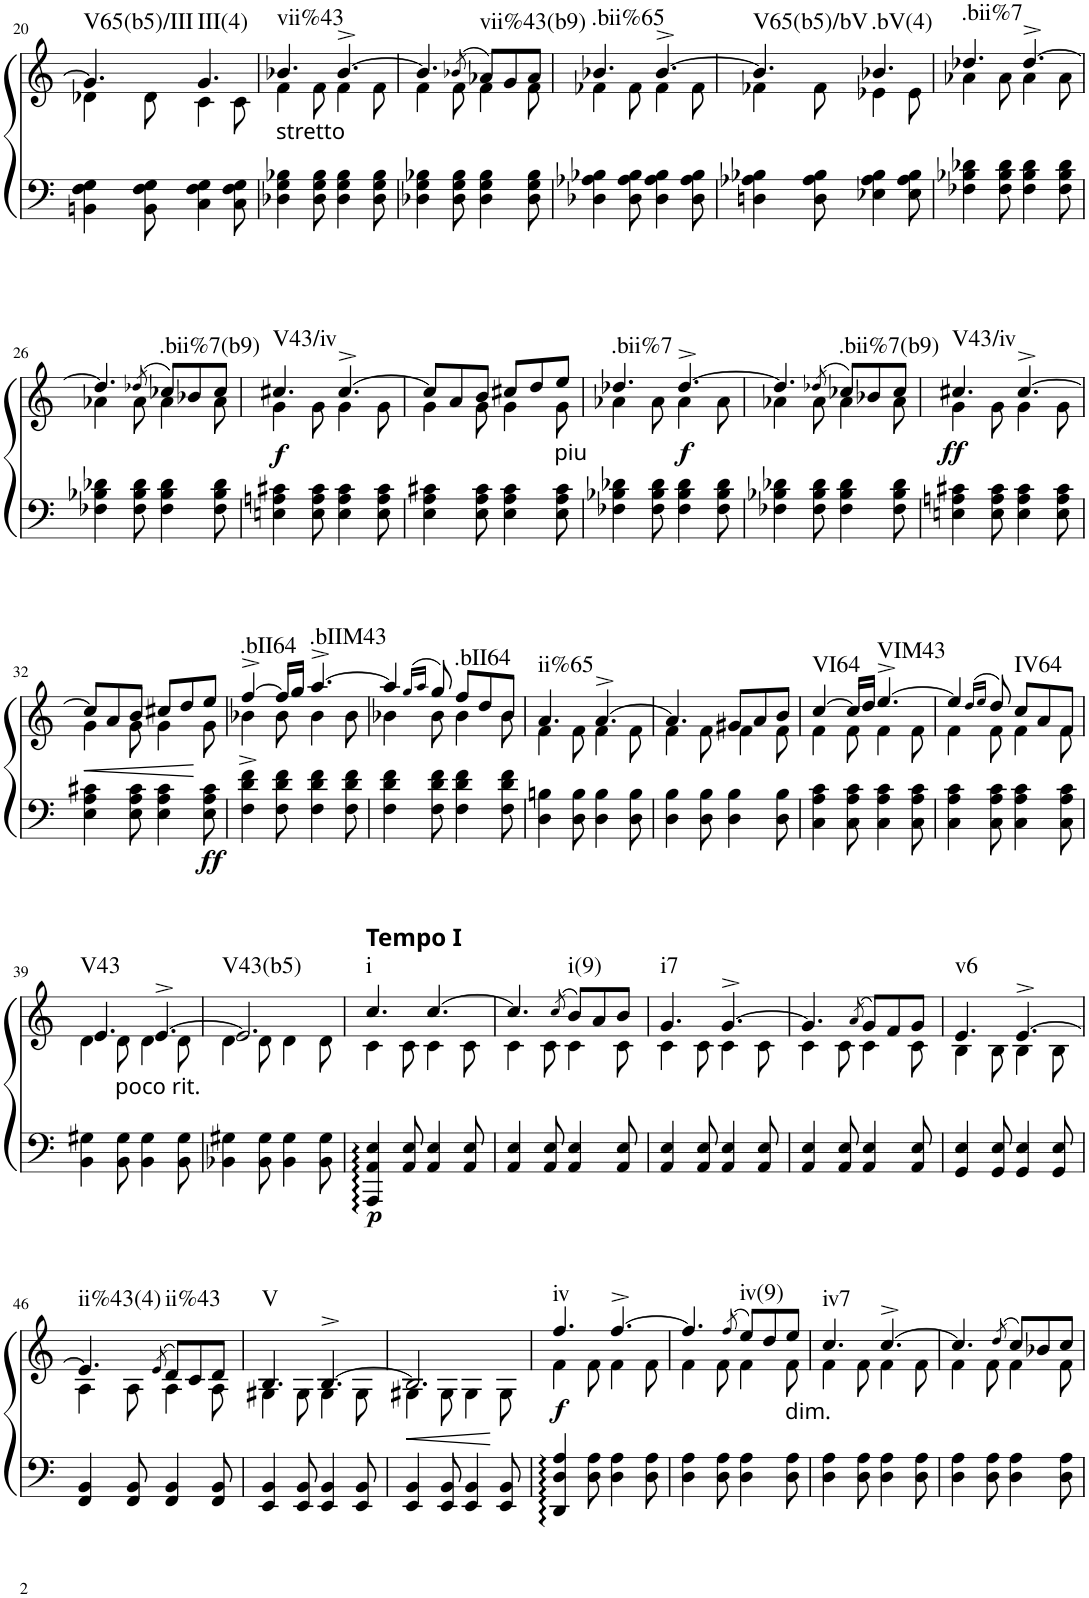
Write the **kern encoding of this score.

**kern	**kern	**dynam	**harte
*part1	*part1	*part1	*part1
*staff2	*staff1	*staff1/2	*
*I"Klavier	*	*	*
*I'Klav.	*	*	*
!!LO:PB:g=z
*clefF4	*clefG2	*	*
*k[]	*k[]	*	*
*M6/8	*M6/8	*	*
=20	=20	=20	=20
*	*^	*	*
!	!	!	!	!LO:H:kt=V65(b5)/III
4BBn\ 4F\ 4G\	4.g/]	4d-X\	.	N
8BB\ 8F\ 8G\	.	8d-\	.	.
!	!	!	!	!LO:H:kt=III(4)
4C\ 4F\ 4G\	4.g/	4c\	.	N
8C\ 8F\ 8G\	.	8c\	.	.
=21	=21	=21	=21	=21
!LO:TX:a:t=stretto	!	!	!	!LO:H:kt=vii%43
4D-X\ 4G\ 4B-X\	4.b-X/	4f\	.	N
8D-\ 8G\ 8B-\	.	8f\	.	.
4D-\ 4G\ 4B-\	[4.b-^/	4f\	.	.
8D-\ 8G\ 8B-\	.	8f\	.	.
=22	=22	=22	=22	=22
4D-X\ 4G\ 4B-X\	4.b-/]	4f\	.	.
8D-\ 8G\ 8B-\	.	8f\	.	.
.	(8qb-X/	.	.	.
!	!	!	!	!LO:H:kt=vii%43(b9)
4D-\ 4G\ 4B-\	8a-X/L)	4f\	.	N
.	8g/	.	.	.
8D-\ 8G\ 8B-\	8a-/J	8f\	.	.
=23	=23	=23	=23	=23
!	!	!	!	!LO:H:kt=.bii%65
4D-X\ 4A-X\ 4B-X\	4.b-X/	4f-X\	.	N
8D-\ 8A-\ 8B-\	.	8f-\	.	.
4D-\ 4A-\ 4B-\	[4.b-^/	4f-\	.	.
8D-\ 8A-\ 8B-\	.	8f-\	.	.
=24	=24	=24	=24	=24
!	!	!	!	!LO:H:kt=V65(b5)/bV
4Dn\ 4A-X\ 4B-X\	4.b-/]	4f-X\	.	N
8D\ 8A-\ 8B-\	.	8f-\	.	.
!	!	!	!	!LO:H:kt=.bV(4)
4E-X\ 4A-\ 4B-\	4.b-X/	4e-X\	.	N
8E-\ 8A-\ 8B-\	.	8e-\	.	.
=25	=25	=25	=25	=25
!	!	!	!	!LO:H:kt=.bii%7
4F-X\ 4B-X\ 4d-X\	4.dd-X/	4a-X\	.	N
8F-\ 8B-\ 8d-\	.	8a-\	.	.
4F-\ 4B-\ 4d-\	[4.dd-^/	4a-\	.	.
8F-\ 8B-\ 8d-\	.	8a-\	.	.
!!LO:LB:g=z	!!
=26	=26	=26	=26	=26
4F-X\ 4B-X\ 4d-X\	4.dd-/]	4a-X\	.	.
8F-\ 8B-\ 8d-\	.	8a-\	.	.
.	(8qdd-X/	.	.	.
!	!	!	!	!LO:H:kt=.bii%7(b9)
4F-\ 4B-\ 4d-\	8cc-X/L)	4a-\	.	N
.	8b-X/	.	.	.
8F-\ 8B-\ 8d-\	8cc-/J	8a-\	.	.
=27	=27	=27	=27	=27
!	!	!	!LO:DY:b	!LO:H:kt=V43/iv
4En\ 4An\ 4c#X\	4.cc#X/	4g\	f	N
8E\ 8A\ 8c#\	.	8g\	.	.
4E\ 4A\ 4c#\	[4.cc#^/	4g\	.	.
8E\ 8A\ 8c#\	.	8g\	.	.
=28	=28	=28	=28	=28
4E\ 4A\ 4c#X\	8cc#/L]	4g\	.	.
.	8a/	.	.	.
8E\ 8A\ 8c#\	8b/J	8g\	.	.
4E\ 4A\ 4c#\	8cc#X/L	4g\	.	.
.	8dd/	.	.	.
!LO:TX:a:t=piu	!	!	!	!
8E\ 8A\ 8c#\	8ee/J	8g\	.	.
=29	=29	=29	=29	=29
!	!	!	!	!LO:H:kt=.bii%7
4F-X\ 4B-X\ 4d-X\	4.dd-X/	4a-X\	.	N
8F-\ 8B-\ 8d-\	.	8a-\	.	.
!	!	!	!LO:DY:b	!
4F-\ 4B-\ 4d-\	[4.dd-^/	4a-\	f	.
8F-\ 8B-\ 8d-\	.	8a-\	.	.
=30	=30	=30	=30	=30
4F-X\ 4B-X\ 4d-X\	4.dd-/]	4a-X\	.	.
8F-\ 8B-\ 8d-\	.	8a-\	.	.
.	(8qdd-X/	.	.	.
!	!	!	!	!LO:H:kt=.bii%7(b9)
4F-\ 4B-\ 4d-\	8cc-X/L)	4a-\	.	N
.	8b-X/	.	.	.
8F-\ 8B-\ 8d-\	8cc-/J	8a-\	.	.
=31	=31	=31	=31	=31
!	!	!	!LO:DY:b	!LO:H:kt=V43/iv
4En\ 4An\ 4c#X\	4.cc#X/	4g\	ff	N
8E\ 8A\ 8c#\	.	8g\	.	.
4E\ 4A\ 4c#\	[4.cc#^/	4g\	.	.
8E\ 8A\ 8c#\	.	8g\	.	.
!!LO:LB:g=z	!!
=32	=32	=32	=32	=32
!	!	!	!LO:HP:b	!
4E\ 4A\ 4c#X\	8cc#/L]	4g\	<	.
.	8a/	.	.	.
8E\ 8A\ 8c#\	8b/J	8g\	.	.
4E\ 4A\ 4c#\	8cc#X/L	4g\	.	.
.	8dd/	.	.	.
8E\ 8A\ 8c#\	8ee/J	8g\	[	.
=33	=33	=33	=33	=33
!	!	!	!LO:DY:b=2	!LO:H:kt=.bII64
4F\^ 4d\^ 4f\^	[4ff^/	4b-X\	ff	N
8F\ 8d\ 8f\	16ff/LL]	8b-\	.	.
.	16gg/JJ	.	.	.
!	!	!	!	!LO:H:kt=.bIIM43
4F\ 4d\ 4f\	[4.aa^/	4b-\	.	N
8F\ 8d\ 8f\	.	8b-\	.	.
=34	=34	=34	=34	=34
4F\ 4d\ 4f\	4aa/]	4b-X\	.	.
.	(16qgg/LL	.	.	.
.	16qaa/JJ	.	.	.
8F\ 8d\ 8f\	8gg/)	8b-\	.	.
!	!	!	!	!LO:H:kt=.bII64
4F\ 4d\ 4f\	8ff/L	4b-\	.	N
.	8dd/	.	.	.
8F\ 8d\ 8f\	8b-/J	8b-\	.	.
=35	=35	=35	=35	=35
!	!	!	!	!LO:H:kt=ii%65
4D\ 4Bn\	4.a/	4f\	.	N
8D\ 8B\	.	8f\	.	.
4D\ 4B\	[4.a^/	4f\	.	.
8D\ 8B\	.	8f\	.	.
=36	=36	=36	=36	=36
4D\ 4B\	4.a/]	4f\	.	.
8D\ 8B\	.	8f\	.	.
4D\ 4B\	8g#X/L	4f\	.	.
.	8a/	.	.	.
8D\ 8B\	8b/J	8f\	.	.
=37	=37	=37	=37	=37
!	!	!	!	!LO:H:kt=VI64
4C\ 4A\ 4c\	[4cc/	4f\	.	N
8C\ 8A\ 8c\	16cc/LL]	8f\	.	.
.	16dd/JJ	.	.	.
!	!	!	!	!LO:H:kt=VIM43
4C\ 4A\ 4c\	[4.ee^/	4f\	.	N
8C\ 8A\ 8c\	.	8f\	.	.
=38	=38	=38	=38	=38
4C\ 4A\ 4c\	4ee/]	4f\	.	.
.	(16qdd/LL	.	.	.
.	16qee/JJ	.	.	.
8C\ 8A\ 8c\	8dd/)	8f\	.	.
!	!	!	!	!LO:H:kt=IV64
4C\ 4A\ 4c\	8cc/L	4f\	.	N
.	8a/	.	.	.
8C\ 8A\ 8c\	8f/J	8f\	.	.
!!LO:LB:g=z	!!
=39	=39	=39	=39	=39
!	!	!	!	!LO:H:kt=V43
4BB\ 4G#X\	4.e/	4d\	.	N
!LO:TX:a:t=poco rit.	!	!	!	!
8BB\ 8G#\	.	8d\	.	.
4BB\ 4G#\	[4.e^/	4d\	.	.
8BB\ 8G#\	.	8d\	.	.
=40	=40	=40	=40	=40
!	!	!	!	!LO:H:kt=V43(b5)
4BB-X\ 4G#X\	2.e/]	4d\	.	N
8BB-\ 8G#\	.	8d\	.	.
4BB-\ 4G#\	.	4d\	.	.
8BB-\ 8G#\	.	8d\	.	.
=41	=41	=41	=41	=41
!	!LO:TX:a:B:t=Tempo I	!	!	!
!	!	!	!LO:DY:b=2	!LO:H:kt=i
4AAA/ 4AA/ 4E/	4.cc/	4c\	p	N
8AA/ 8E/	.	8c\	.	.
4AA/ 4E/	[4.cc/	4c\	.	.
8AA/ 8E/	.	8c\	.	.
=42	=42	=42	=42	=42
4AA/ 4E/	4.cc/]	4c\	.	.
8AA/ 8E/	.	8c\	.	.
.	(8qcc/	.	.	.
!	!	!	!	!LO:H:kt=i(9)
4AA/ 4E/	8b/L)	4c\	.	N
.	8a/	.	.	.
8AA/ 8E/	8b/J	8c\	.	.
=43	=43	=43	=43	=43
!	!	!	!	!LO:H:kt=i7
4AA/ 4E/	4.g/	4c\	.	N
8AA/ 8E/	.	8c\	.	.
4AA/ 4E/	[4.g^/	4c\	.	.
8AA/ 8E/	.	8c\	.	.
=44	=44	=44	=44	=44
4AA/ 4E/	4.g/]	4c\	.	.
8AA/ 8E/	.	8c\	.	.
.	(8qa/	.	.	.
4AA/ 4E/	8g/L)	4c\	.	.
.	8f/	.	.	.
8AA/ 8E/	8g/J	8c\	.	.
=45	=45	=45	=45	=45
!	!	!	!	!LO:H:kt=v6
4GG/ 4E/	4.e/	4B\	.	N
8GG/ 8E/	.	8B\	.	.
4GG/ 4E/	[4.e^/	4B\	.	.
8GG/ 8E/	.	8B\	.	.
!!LO:LB:g=z	!!
=46	=46	=46	=46	=46
!	!	!	!	!LO:H:kt=ii%43(4)
4FF/ 4BB/	4.e/]	4A\	.	N
8FF/ 8BB/	.	8A\	.	.
.	(8qe/	.	.	.
!	!	!	!	!LO:H:kt=ii%43
4FF/ 4BB/	8d/L)	4A\	.	N
.	8c/	.	.	.
8FF/ 8BB/	8d/J	8A\	.	.
=47	=47	=47	=47	=47
!	!	!	!	!LO:H:kt=V
4EE/ 4BB/	4.B/	4G#X\	.	N
8EE/ 8BB/	.	8G#\	.	.
4EE/ 4BB/	[4.B^/	4G#\	.	.
8EE/ 8BB/	.	8G#\	.	.
=48	=48	=48	=48	=48
!	!	!	!LO:HP:b	!
4EE/ 4BB/	2.B/]	4G#X\	<	.
8EE/ 8BB/	.	8G#\	.	.
4EE/ 4BB/	.	4G#\	.	.
8EE/ 8BB/	.	8G#\	[	.
=49	=49	=49	=49	=49
!	!	!	!LO:DY:b	!LO:H:kt=iv
4DD/ 4D/ 4A/	4.ff/	4f\	f	N
8D\ 8A\	.	8f\	.	.
4D\ 4A\	[4.ff^/	4f\	.	.
8D\ 8A\	.	8f\	.	.
=50	=50	=50	=50	=50
4D\ 4A\	4.ff/]	4f\	.	.
8D\ 8A\	.	8f\	.	.
.	(8qff/	.	.	.
!	!	!	!	!LO:H:kt=iv(9)
4D\ 4A\	8ee/L)	4f\	.	N
.	8dd/	.	.	.
!LO:TX:a:t=dim.	!	!	!	!
8D\ 8A\	8ee/J	8f\	.	.
=51	=51	=51	=51	=51
!	!	!	!	!LO:H:kt=iv7
4D\ 4A\	4.cc/	4f\	.	N
8D\ 8A\	.	8f\	.	.
4D\ 4A\	[4.cc^/	4f\	.	.
8D\ 8A\	.	8f\	.	.
=52	=52	=52	=52	=52
4D\ 4A\	4.cc/]	4f\	.	.
8D\ 8A\	.	8f\	.	.
.	(8qdd/	.	.	.
4D\ 4A\	8cc/L)	4f\	.	.
.	8b-X/	.	.	.
8D\ 8A\	8cc/J	8f\	.	.
*	*v	*v	*	*
=	=	=	=
*-	*-	*-	*-
